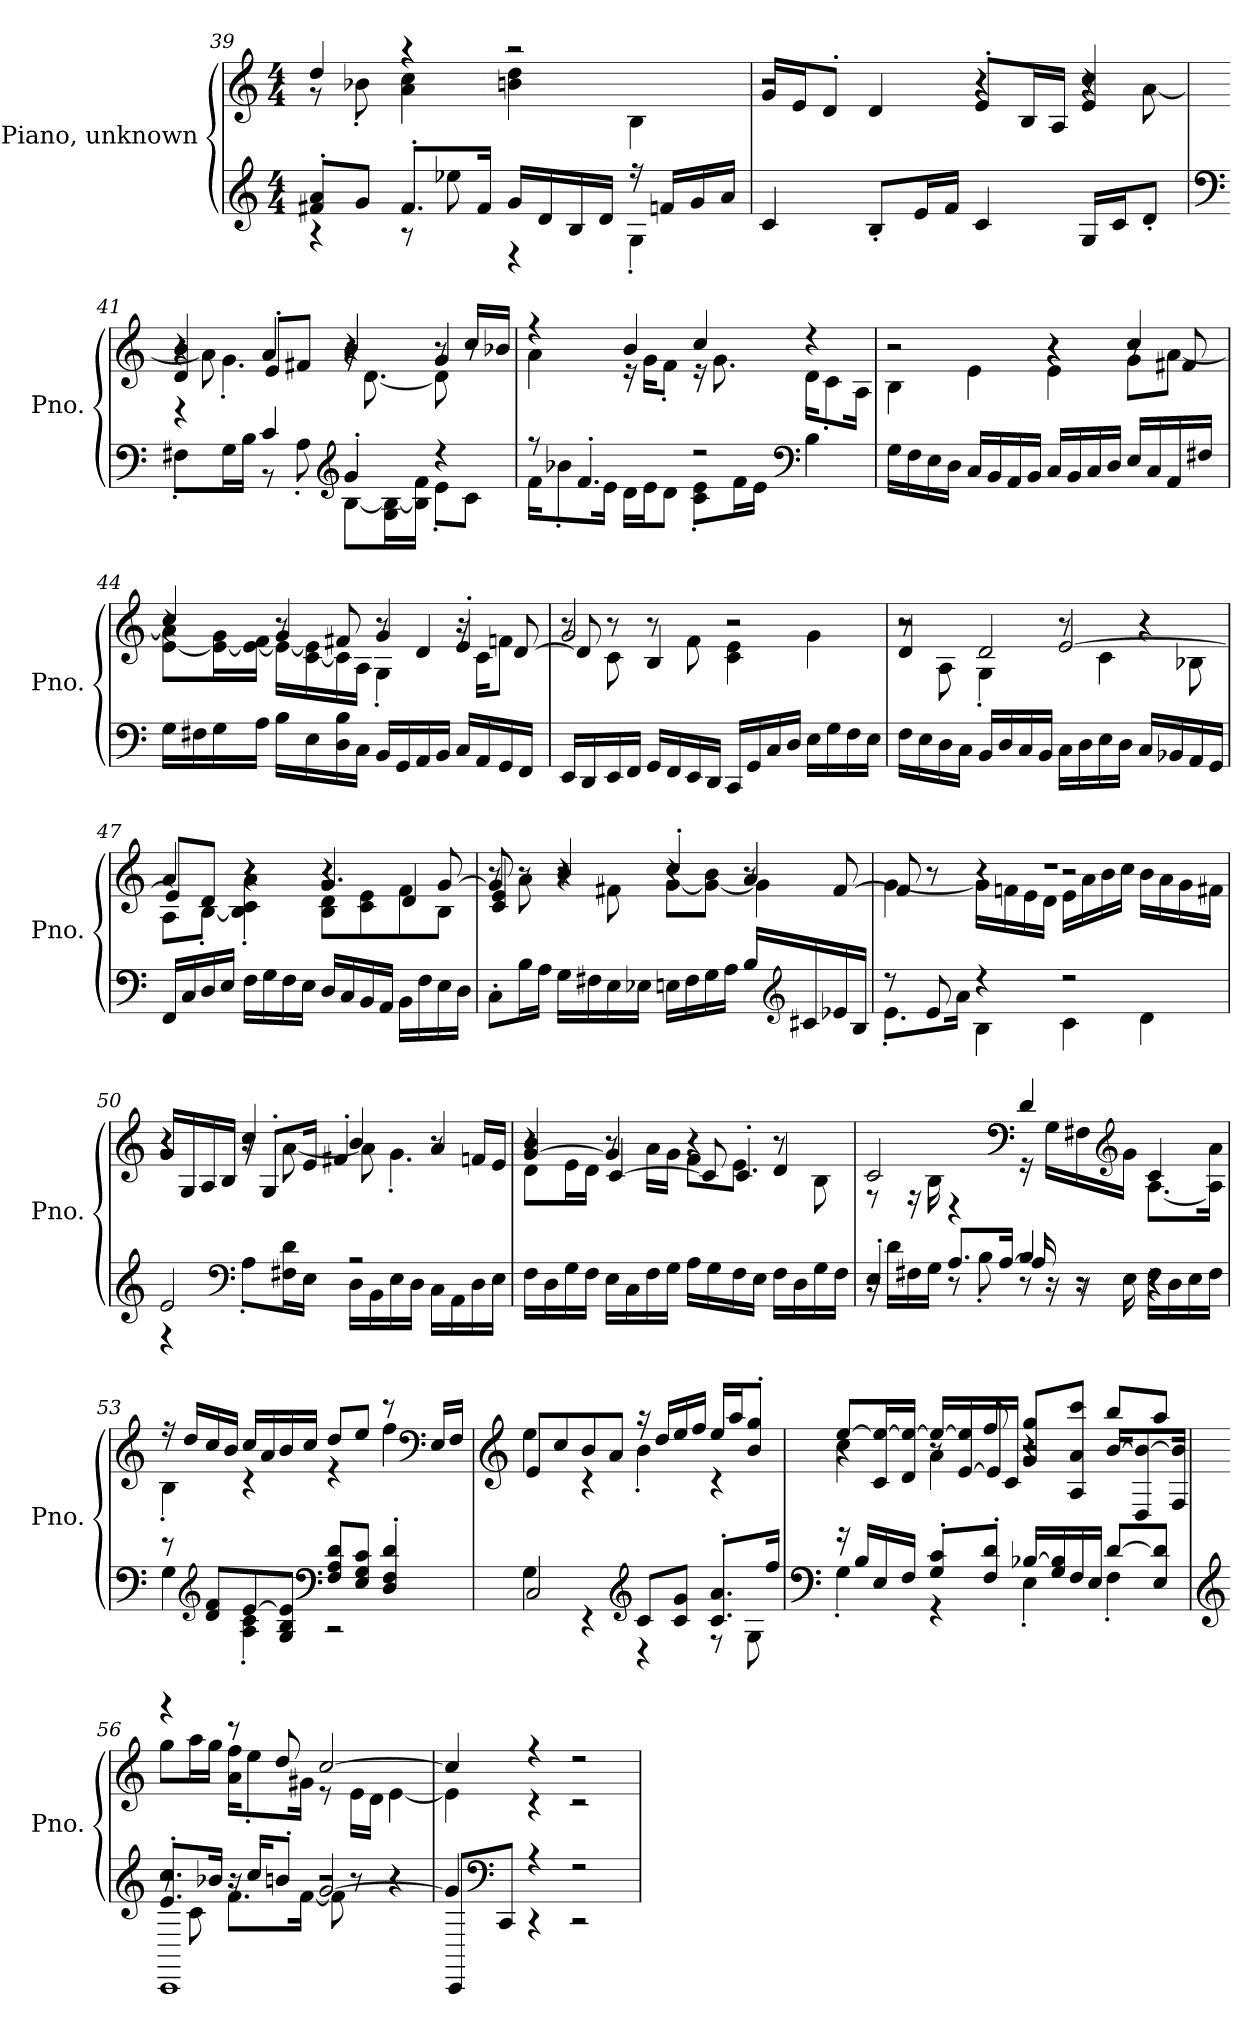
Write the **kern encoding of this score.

**kern	**kern
*part1	*part1
*staff2	*staff1
*I"Piano, unknown	*
*I'Pno.	*
*clefG2	*clefG2
*k[]	*k[]
*M4/4	*M4/4
=39	=39
*^	*^
8f#X/' 8a/'L	4r	4dd/	8r
8g/J	.	.	8b-X'\
8.f#'/L	8r	4r	4a\ 4cc\
.	8ee-X\	.	.
16f#/Jk	.	.	.
16g/LL	4r	2r	4bn\ 4dd\
16d/	.	.	.
16B/	.	.	.
16d/JJ	.	.	.
16r	4G'\	.	4B\
16fn/LL	.	.	.
16g/	.	.	.
16a/JJ	.	.	.
*v	*v	*	*
=40	=40	=40
*	*	*^
4c/	2r	2r	16g/LL
.	.	.	16e/J
.	.	.	8d'/J
8B'/L	.	.	4d/
16e/L	.	.	.
16f/JJ	.	.	.
4c/	4r	4r	8e'/L
.	.	.	16B/L
.	.	.	16A/JJ
16G/LL	4e/ 4cc/	8r	4r
16c/J	.	.	.
8d'/J	.	[8a\	.
!!LO:LB:g=z	!!	!!
=41	=41	=41	=41
*clefF4	*	*	*
*^	*	*	*
4r	8F#X'\L	4d/ 4b/	8a\]	4r
.	16G\L	.	4.g'\	.
.	16B\JJ	.	.	.
4c/	8r	4a/	.	8e'/L
.	8A'\	.	.	8f#X/J
*clefG2	*	*	*	*
4g'/	[8B\L	4b/	16r	4r
.	.	.	[8.d\	.
.	16G\ 16B\_L	.	.	.
.	16B\] 16f\JJ	.	.	.
4r	8e'\L	4g/	8d\]	8r
.	8c\J	.	8r	16cc/LL
.	.	.	.	16b-X/JJ
*	*	*	*v	*v
=42	=42	=42	=42
8r	16f\KL	4r	4a\
.	8b-X'\	.	.
4.f'/	.	.	.
.	16e\Jk	.	.
.	16d\LL	4b/	16r
.	16e\J	.	16g\KL
.	8d\J	.	8f'\J
2r	8c\' 8e\'L	4cc/	16r
.	.	.	8.g\
.	16f\L	.	.
.	16e\JJ	.	.
*clefF4	*	*	*
.	4B\	4r	16d\KL
.	.	.	8c'\
.	.	.	16A\Jk
*v	*v	*	*
!!LO:LB:g=z
=43	=43	=43
*	*	*^
16G\LL	2r	4B\	2r
16F\	.	.	.
16E\	.	.	.
16D\JJ	.	.	.
16C/LL	.	4e\	.
16BB/	.	.	.
16AA/	.	.	.
16BB/JJ	.	.	.
16C/LL	4r	4e\	4r
16BB/	.	.	.
16C/	.	.	.
16D/JJ	.	.	.
16E/LL	4cc/	8g\L	8r
16C/	.	.	.
16AA/	.	[8a\J	8f#X/
16F#X/JJ	.	.	.
=44	=44	=44	=44
16G\LL	4cc/	[8e\ 8a\]L	4r
16F#X\	.	.	.
16G\	.	16e\_ 16g\L	.
16A\JJ	.	16e\_ 16f\JJ	.
16B\LL	4g/	16e\LL_	8r
16E\	.	[16c\ 16e\]	.
16D\ 16B\	.	16c\]	8f#X/
16C\JJ	.	16A\JJ	.
16BB/LL	4g/	4G'\	8r
16GG/	.	.	.
16AA/	.	.	4d/
16BB/JJ	.	.	.
16C/LL	4e'/	16r	.
16AA/	.	16c\KL	.
16GG/	.	8fn\J	[8d/
16FF/JJ	.	.	.
!!LO:LB:g=z	!!	!!
=45	=45	=45	=45
16EE/LL	2g/	8r	8d/]
16DD/	.	.	.
16EE/	.	8c\	8r
16FF/JJ	.	.	.
16GG/LL	.	8r	4B/
16FF/	.	.	.
16EE/	.	8f\	.
16DD/JJ	.	.	.
16CC/LL	2r	4c\ 4e\	2r
16GG/	.	.	.
16C/	.	.	.
16D/JJ	.	.	.
16E\LL	.	4g\	.
16G\	.	.	.
16F\	.	.	.
16E\JJ	.	.	.
=46	=46	=46	=46
16F\LL	4d/	8r	2r
16E\	.	.	.
16D\	.	8A\	.
16C\JJ	.	.	.
16BB/LL	2d/	4G'\	.
16D/	.	.	.
16C/	.	.	.
16BB/JJ	.	.	.
16C\LL	.	8r	[2e/
16D\	.	.	.
16E\	.	4c\	.
16D\JJ	.	.	.
16C/LL	4r	.	.
16BB-X/	.	.	.
16AA/	.	8B-X\	.
16GG/JJ	.	.	.
!!LO:LB:g=z	!!	!!
=47	=47	=47	=47
16FF/LL	4a/	8A\L	8e/L]
16C/	.	.	.
16D/	.	[8B'\J	8d/J
16E/JJ	.	.	.
16F\LL	4r	4B\]' 4c\' 4a\'	4r
16G\	.	.	.
16F\	.	.	.
16E\JJ	.	.	.
16D/LL	4.g/	8B\ 8d\L	4r
16C/	.	.	.
16BB/	.	8c\ 8e\	.
16AA/JJ	.	.	.
16BB\LL	.	8f\	4d/
16F\	.	.	.
16E\	[8g/	8B\J	.
16D\JJ	.	.	.
=48	=48	=48	=48
8C'\L	8g/]	8r	4c/ 4e/
16B\L	8r	8a\	.
16A\JJ	.	.	.
16G\LL	4b/	8r	4r
16F#X\	.	.	.
16E\	.	8f#X\	.
16E-X\JJ	.	.	.
16En\LL	4cc'/	[8g\L	4r
16F#\	.	.	.
16G\	.	8g\_ 8b\J	.
16A\JJ	.	.	.
16B/LL	4a/	4g\]	8r
*clefG2	*	*	*
16c#X/	.	.	.
16e-X/	.	.	[8f#/
16B/JJ	.	.	.
!!LO:LB:g=z	!!	!!
=49	=49	=49	=49
*^	*	*	*
8r	8.e'\L	1r	[4g\	8f#/]
8e/	.	.	.	8r
.	16a\Jk	.	.	.
4r	4B\	.	16g\LL]	4r
.	.	.	16fn\	.
.	.	.	16e\	.
.	.	.	16d\JJ	.
2r	4c\	.	16e\LL	2r
.	.	.	16a\	.
.	.	.	16b\	.
.	.	.	16cc\JJ	.
.	4d\	.	16b\LL	.
.	.	.	16a\	.
.	.	.	16g\	.
.	.	.	16f#X\JJ	.
=50	=50	=50	=50	=50
2e/	4r	4r	4r	16g/LL
.	.	.	.	16G/
.	.	.	.	16A/
.	.	.	.	16B/JJ
*clefF4	*	*	*	*
.	8A'\L	4cc/	8r	16r
.	.	.	.	8G'/L
.	16F#X\ 16d\L	.	[8a\	.
.	16E\JJ	.	.	16e/Jk
2r	16D\LL	4b/	8a\]	4f#X'/
.	16BB\	.	.	.
.	16E\	.	4.g'\	.
.	16D\JJ	.	.	.
.	16C\LL	4a/	.	8r
.	16AA\	.	.	.
.	16D\	.	.	16fn/LL
.	16E\JJ	.	.	16e/JJ
*v	*v	*	*	*
!!LO:PB:g=z	!!	!!
=51	=51	=51	=51
16F\LL	[4g/ 4b/	8d\L	4r
16D\	.	.	.
16G\	.	16e\L	.
16F\JJ	.	16d\JJ	.
16E\LL	4g/]	8r	[4c/
16C\	.	.	.
16F\	.	16a\LL	.
16G\JJ	.	16g\JJ	.
16A\LL	4r	8f\L	8c/]
16G\	.	.	.
16F\	.	8e\J	4.c'/
16E\JJ	.	.	.
16F\LL	4d/	8r	.
16D\	.	.	.
16G\	.	8B\	.
16F\JJ	.	.	.
*	*	*v	*v
=52	=52	=52
*^	*	*
*	*^	*	*
2r	16r	4E'/	2c/	8r
.	16d\LL	.	.	.
.	16F#X\	.	.	16r
.	16G\JJ	.	.	16B\
.	8r	8.A/L	.	4r
.	8B'\	.	.	.
.	.	[16A/Jk	.	.
*	*	*	*clefF4	*
4B/	8r	16A/]	4d/	16r
.	.	16r	.	16G\LL
.	16r	8r	.	16F#X\
*	*	*	*clefG2	*
.	16E\	.	.	16g\JJ
4r	16F#\LL	4r	4c/	[8.A\L
.	16D\	.	.	.
.	16E\	.	.	.
.	16F#\JJ	.	.	16A\] 16a\Jk
*	*v	*v	*	*
!!LO:LB:g=z	!!
=53	=53	=53	=53
8r	4G\	16r	4B'\
.	.	16dd/LL	.
*clefG2	*	*	*
8d/ 8f/L	.	16cc/	.
.	.	16b/JJ	.
[8e/	4A\' 4c\'	16cc/LL	4r
.	.	16a/	.
8G/ 8B/ 8e/]J	.	16b/	.
.	.	16cc/JJ	.
*clefF4	*	*	*
8F/ 8A/ 8d/L	2r	8dd/L	4r
8E/ 8G/ 8c/J	.	8ee/J	.
4D/' 4F/' 4d/'	.	8r	4ff\
*	*	*clefF4	*
.	.	16E/LL	.
.	.	16F/JJ	.
=54	=54	=54	=54
*	*	*clefG2	*
2C/	4G\	8e/L	4ee\
.	.	8cc/	.
.	4r	8b/	4r
.	.	8a/J	.
*clefG2	*	*	*
8c/L	4r	16r	4b'\
.	.	16dd/LL	.
8c/ 8g/J	.	16ee/	.
.	.	16ff/JJ	.
8.c/' 8.a/'L	8r	16ee/LL	4r
.	.	16aa/J	.
.	8G\	8b/' 8gg/'J	.
16ff/Jk	.	.	.
*	*	*v	*v
!!LO:LB:g=z
=55	=55	=55
*clefF4	*	*
*	*	*^
*	*	*	*^
16r	4G'\	4r	4cc\	[8ee/L
16B/LL	.	.	.	.
16E/	.	.	.	16c/ 16ee/_L
16F/JJ	.	.	.	16d/ 16ee/_JJ
8G/' 8c/'L	4r	8r	4a\	16ee/LL_
.	.	.	.	[16e/ 16ee/]
8F/' 8d/'J	.	8ff/	.	16e/]
.	.	.	.	16c/JJ
[16B-X/LL	4E'\	4r	2r	8g/ 8gg/L
16G/ 16B-/]	.	.	.	.
16F/	.	.	.	8A/ 8a/ 8ccc/J
16E/JJ	.	.	.	.
[8d/L	4F'\	8bb/L	.	[16b/KL
.	.	.	.	8D/ 8b/_
8E/ 8d/]J	.	8aa/J	.	.
.	.	.	.	16F/ 16b/]Jk
*v	*v	*	*	*
*	*v	*v	*v
=56	=56
*clefG2	*
*^	*^
*	*^	*	*
*	*	*^	*	*
2r	8r	8.e/' 8.cc/'L	1CC	4r	8gg\L
.	8c\	.	.	.	16aa\L
.	.	16b-X/Jk	.	.	16gg\JJ
.	8.f\L	16r	.	8r	16a\ 16ff\KL
.	.	16cc/KL	.	.	8ee'\
.	.	8bn'/J	.	8dd/	.
.	[16f\Jk	.	.	.	16g#X\Jk
[2g/	8f\]	2r	.	[2cc/	8r
.	8r	.	.	.	16e\LL
.	.	.	.	.	16d\JJ
.	4r	.	.	.	[4e\
*	*v	*v	*v	*	*
=57	=57	=57	=57
4g/]	8CC/L	4cc/]	4e\]
*clefF4	*	*	*
.	8CC/J	.	.
4r	4r	4r	4r
2r	2r	2r	2r
*v	*v	*	*
*	*v	*v
=	=
*-	*-
